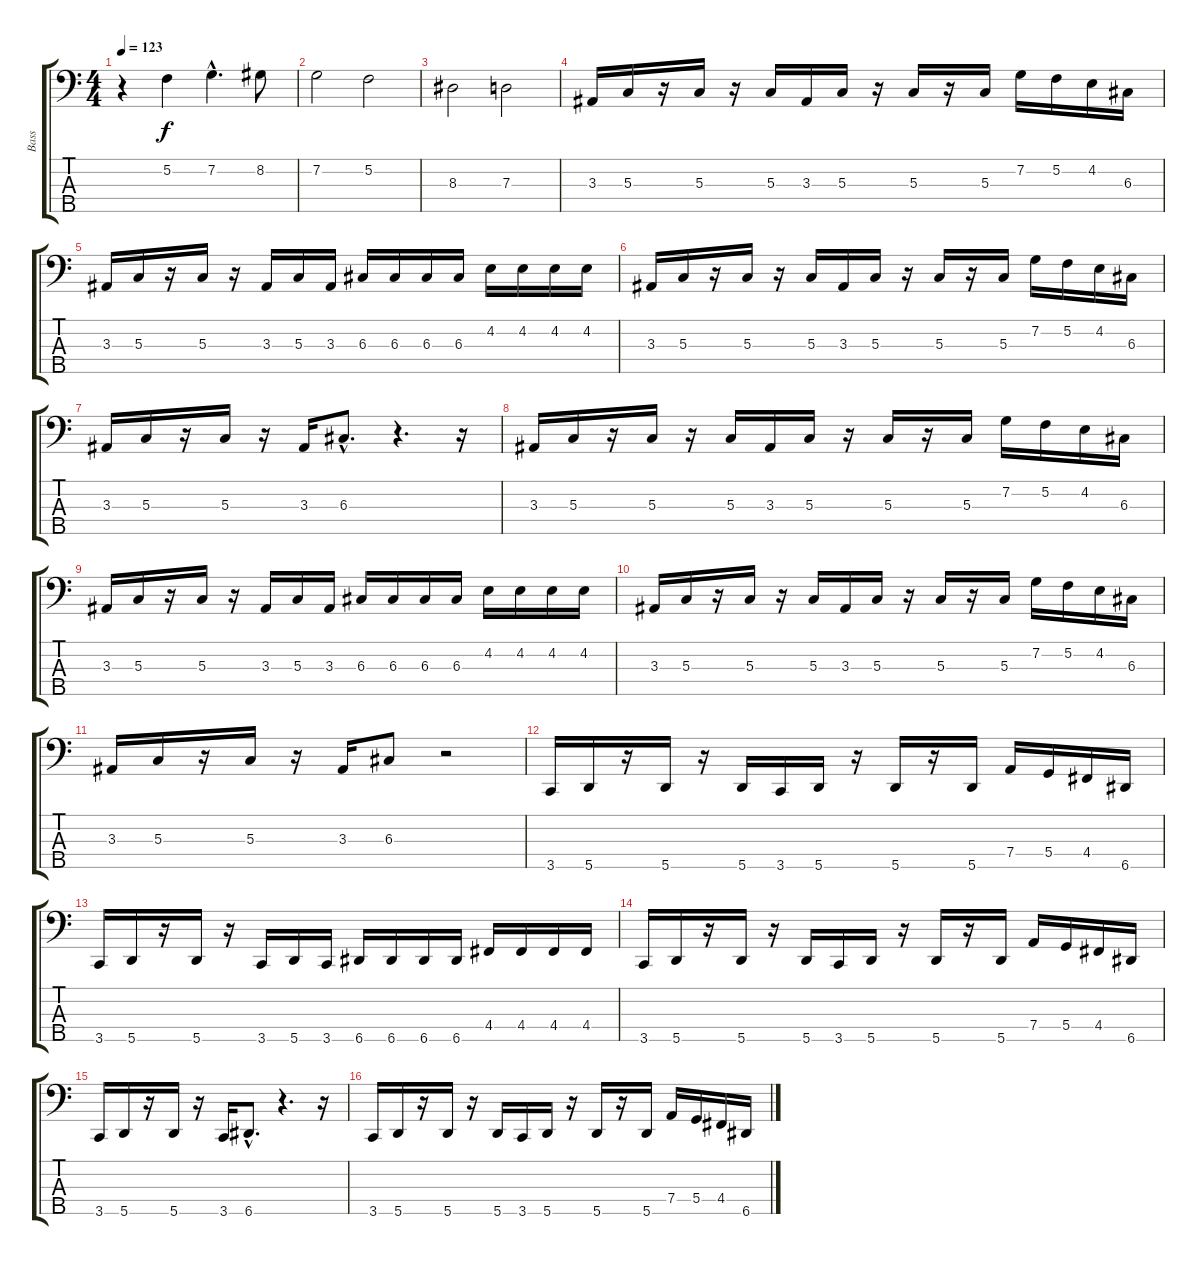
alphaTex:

\track ("Bass" "Bass") {instrument electricbassfinger}
\staff {score tabs}
\tuning (F2 C2 G1 D1 A0) {hide}
\ts (4 4)
\tempo 123
\clef f4
\ks c
r.4{dy f} 5.2.4 7.2{hac}.4{d} 8.2.8 |
7.2.2 5.2.2 |
8.3.2 7.3.2 |
3.3.16 5.3.16 r.16 5.3.16 r.16 5.3.16 3.3.16 5.3.16 r.16 5.3.16 r.16 5.3.16 7.2.16 5.2.16 4.2.16 6.3.16 |
3.3.16 5.3.16 r.16 5.3.16 r.16 3.3.16 5.3.16 3.3.16 6.3.16 6.3.16 6.3.16 6.3.16 4.2.16 4.2.16 4.2.16 4.2.16 |
3.3.16 5.3.16 r.16 5.3.16 r.16 5.3.16 3.3.16 5.3.16 r.16 5.3.16 r.16 5.3.16 7.2.16 5.2.16 4.2.16 6.3.16 |
3.3.16 5.3.16 r.16 5.3.16 r.16 3.3.16 6.3{hac}.8{d} r.4{d} r.16 |
3.3.16 5.3.16 r.16 5.3.16 r.16 5.3.16 3.3.16 5.3.16 r.16 5.3.16 r.16 5.3.16 7.2.16 5.2.16 4.2.16 6.3.16 |
3.3.16 5.3.16 r.16 5.3.16 r.16 3.3.16 5.3.16 3.3.16 6.3.16 6.3.16 6.3.16 6.3.16 4.2.16 4.2.16 4.2.16 4.2.16 |
3.3.16 5.3.16 r.16 5.3.16 r.16 5.3.16 3.3.16 5.3.16 r.16 5.3.16 r.16 5.3.16 7.2.16 5.2.16 4.2.16 6.3.16 |
3.3.16 5.3.16 r.16 5.3.16 r.16 3.3.16 6.3.8 r.2 |
3.5.16 5.5.16 r.16 5.5.16 r.16 5.5.16 3.5.16 5.5.16 r.16 5.5.16 r.16 5.5.16 7.4.16 5.4.16 4.4.16 6.5.16 |
3.5.16 5.5.16 r.16 5.5.16 r.16 3.5.16 5.5.16 3.5.16 6.5.16 6.5.16 6.5.16 6.5.16 4.4.16 4.4.16 4.4.16 4.4.16 |
3.5.16 5.5.16 r.16 5.5.16 r.16 5.5.16 3.5.16 5.5.16 r.16 5.5.16 r.16 5.5.16 7.4.16 5.4.16 4.4.16 6.5.16 |
3.5.16 5.5.16 r.16 5.5.16 r.16 3.5.16 6.5{hac}.8{d} r.4{d} r.16 |
3.5.16 5.5.16 r.16 5.5.16 r.16 5.5.16 3.5.16 5.5.16 r.16 5.5.16 r.16 5.5.16 7.4.16 5.4.16 4.4.16 6.5.16
